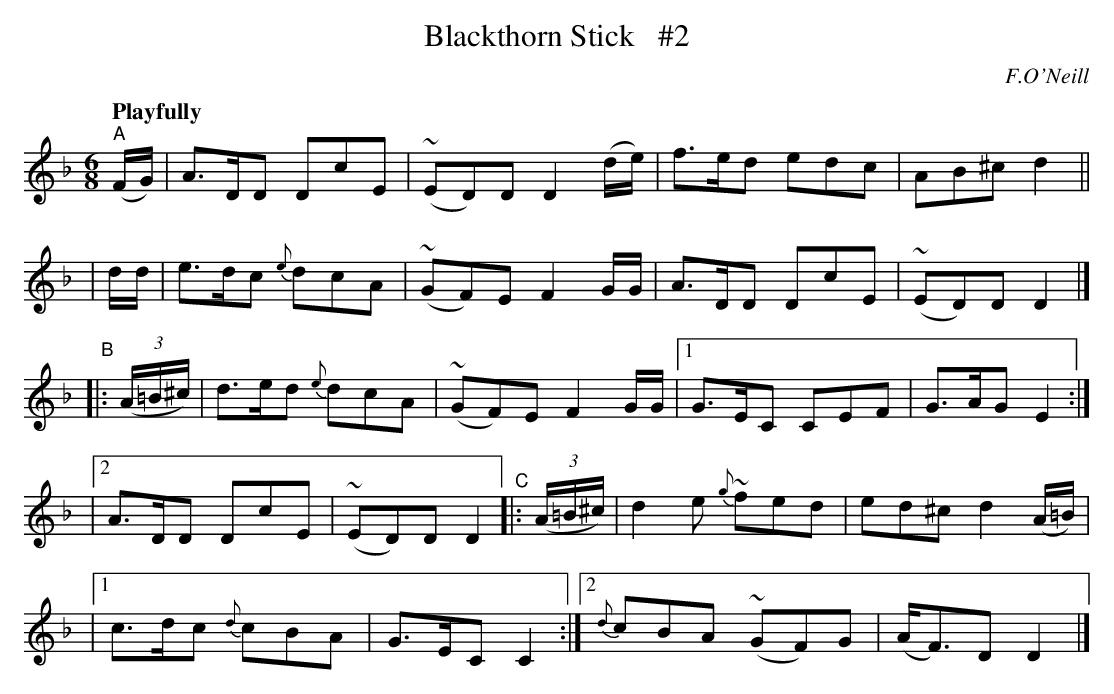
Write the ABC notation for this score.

X:1
T: Blackthorn Stick   #2
O: F.O'Neill
Q: "Playfully"
M: 6/8
L: 1/8
K: Dm
"^A"(F/G/) | A>DD DcE | (~ED)D D2(d/e/) | f>ed edc | AB^c d2 ||
| d/d/ | e>dc {e}dcA | (~GF)E F2G/G/ | A>DD DcE | (~ED)D D2 |]
"^B"|: (3(A/=B/^c/) | d>ed {e}dcA | (~GF)E F2G/G/ |[1 G>EC CEF | G>AG E2 :|
|[2 A>DD DcE | (~ED)D D2 "^C"|: (3(A/=B/^c/) | d2e {g}~fed | ed^c d2(A/=B/) |
|[1 c>dc {d}cBA | G>EC C2 :|[2 {d}cBA (~GF)G | (A<F)D D2 |]
